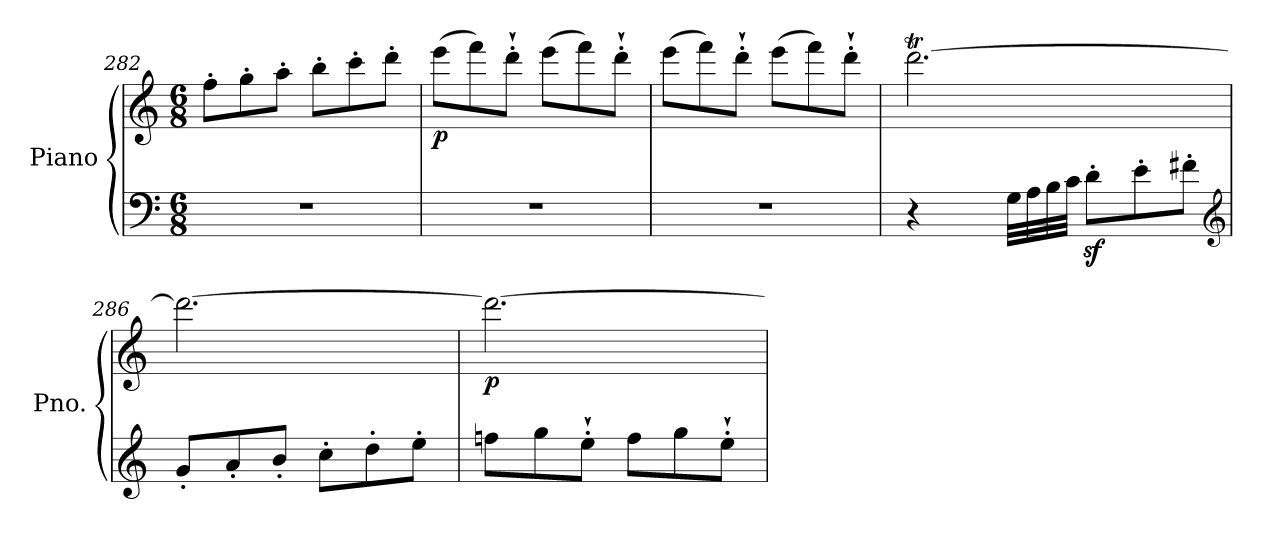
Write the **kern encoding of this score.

**kern	**kern	**dynam
*part1	*part1	*part1
*staff2	*staff1	*staff1/2
*I"Piano	*	*
*I'Pno.	*	*
*clefF4	*clefG2	*
*k[]	*k[]	*
*C:	*C:	*
*M6/8	*M6/8	*
=282	=282	=282
2.r	8ff'\L	.
.	8gg'\	.
.	8aa'\J	.
.	8bb'\L	.
.	8ccc'\	.
.	8ddd'\J	.
=283	=283	=283
!	!	!LO:DY:b
2.r	(8eee\L	p
.	8fff\)	.
.	8ddd`'\J	.
.	(8eee\L	.
.	8fff\)	.
.	8ddd`'\J	.
=284	=284	=284
2.r	(8eee\L	.
.	8fff\)	.
.	8ddd`'\J	.
.	(8eee\L	.
.	8fff\)	.
.	8ddd`'\J	.
=285	=285	=285
*	*^	*
4r	[2.dddT\	16dddyy	.
.	.	16eeeyy	.
.	.	16dddyy	.
.	.	16eeeyy	.
32G\LLL	.	16dddyy	.
32A\	.	.	.
32B\	.	16eeeyy	.
32c\JJJ	.	.	.
8dz<'\L	.	16dddyy	.
.	.	16eeeyy	.
8e'\	.	16dddyy	.
.	.	16eeeyy	.
8f#X'\J	.	16dddyy	.
.	.	16eeeyy	.
*clefG2	*	*	*
!!LO:PB:g=z	!!
=286	=286	=286	=286
8g'/L	2.ddd\_	16dddyy	.
.	.	16eeeyy	.
8a'/	.	16dddyy	.
.	.	16eeeyy	.
8b'/J	.	16dddyy	.
.	.	16eeeyy	.
8cc'\L	.	16dddyy	.
.	.	16eeeyy	.
8dd'\	.	16dddyy	.
.	.	16eeeyy	.
8ee'\J	.	16dddyy	.
.	.	16eeeyy	.
!!LO:PB:g=z	!!
=287	=287	=287	=287
!	!	!	!LO:DY:b
8ffn\L	2.ddd\_	16dddyy	p
.	.	16eeeyy	.
8gg\	.	16dddyy	.
.	.	16eeeyy	.
8ee`'\J	.	16dddyy	.
.	.	16eeeyy	.
8ff\L	.	16dddyy	.
.	.	16eeeyy	.
8gg\	.	16dddyy	.
.	.	16eeeyy	.
8ee`'\J	.	16dddyy	.
.	.	16eeeyy	.
*	*v	*v	*
=	=	=
*-	*-	*-
